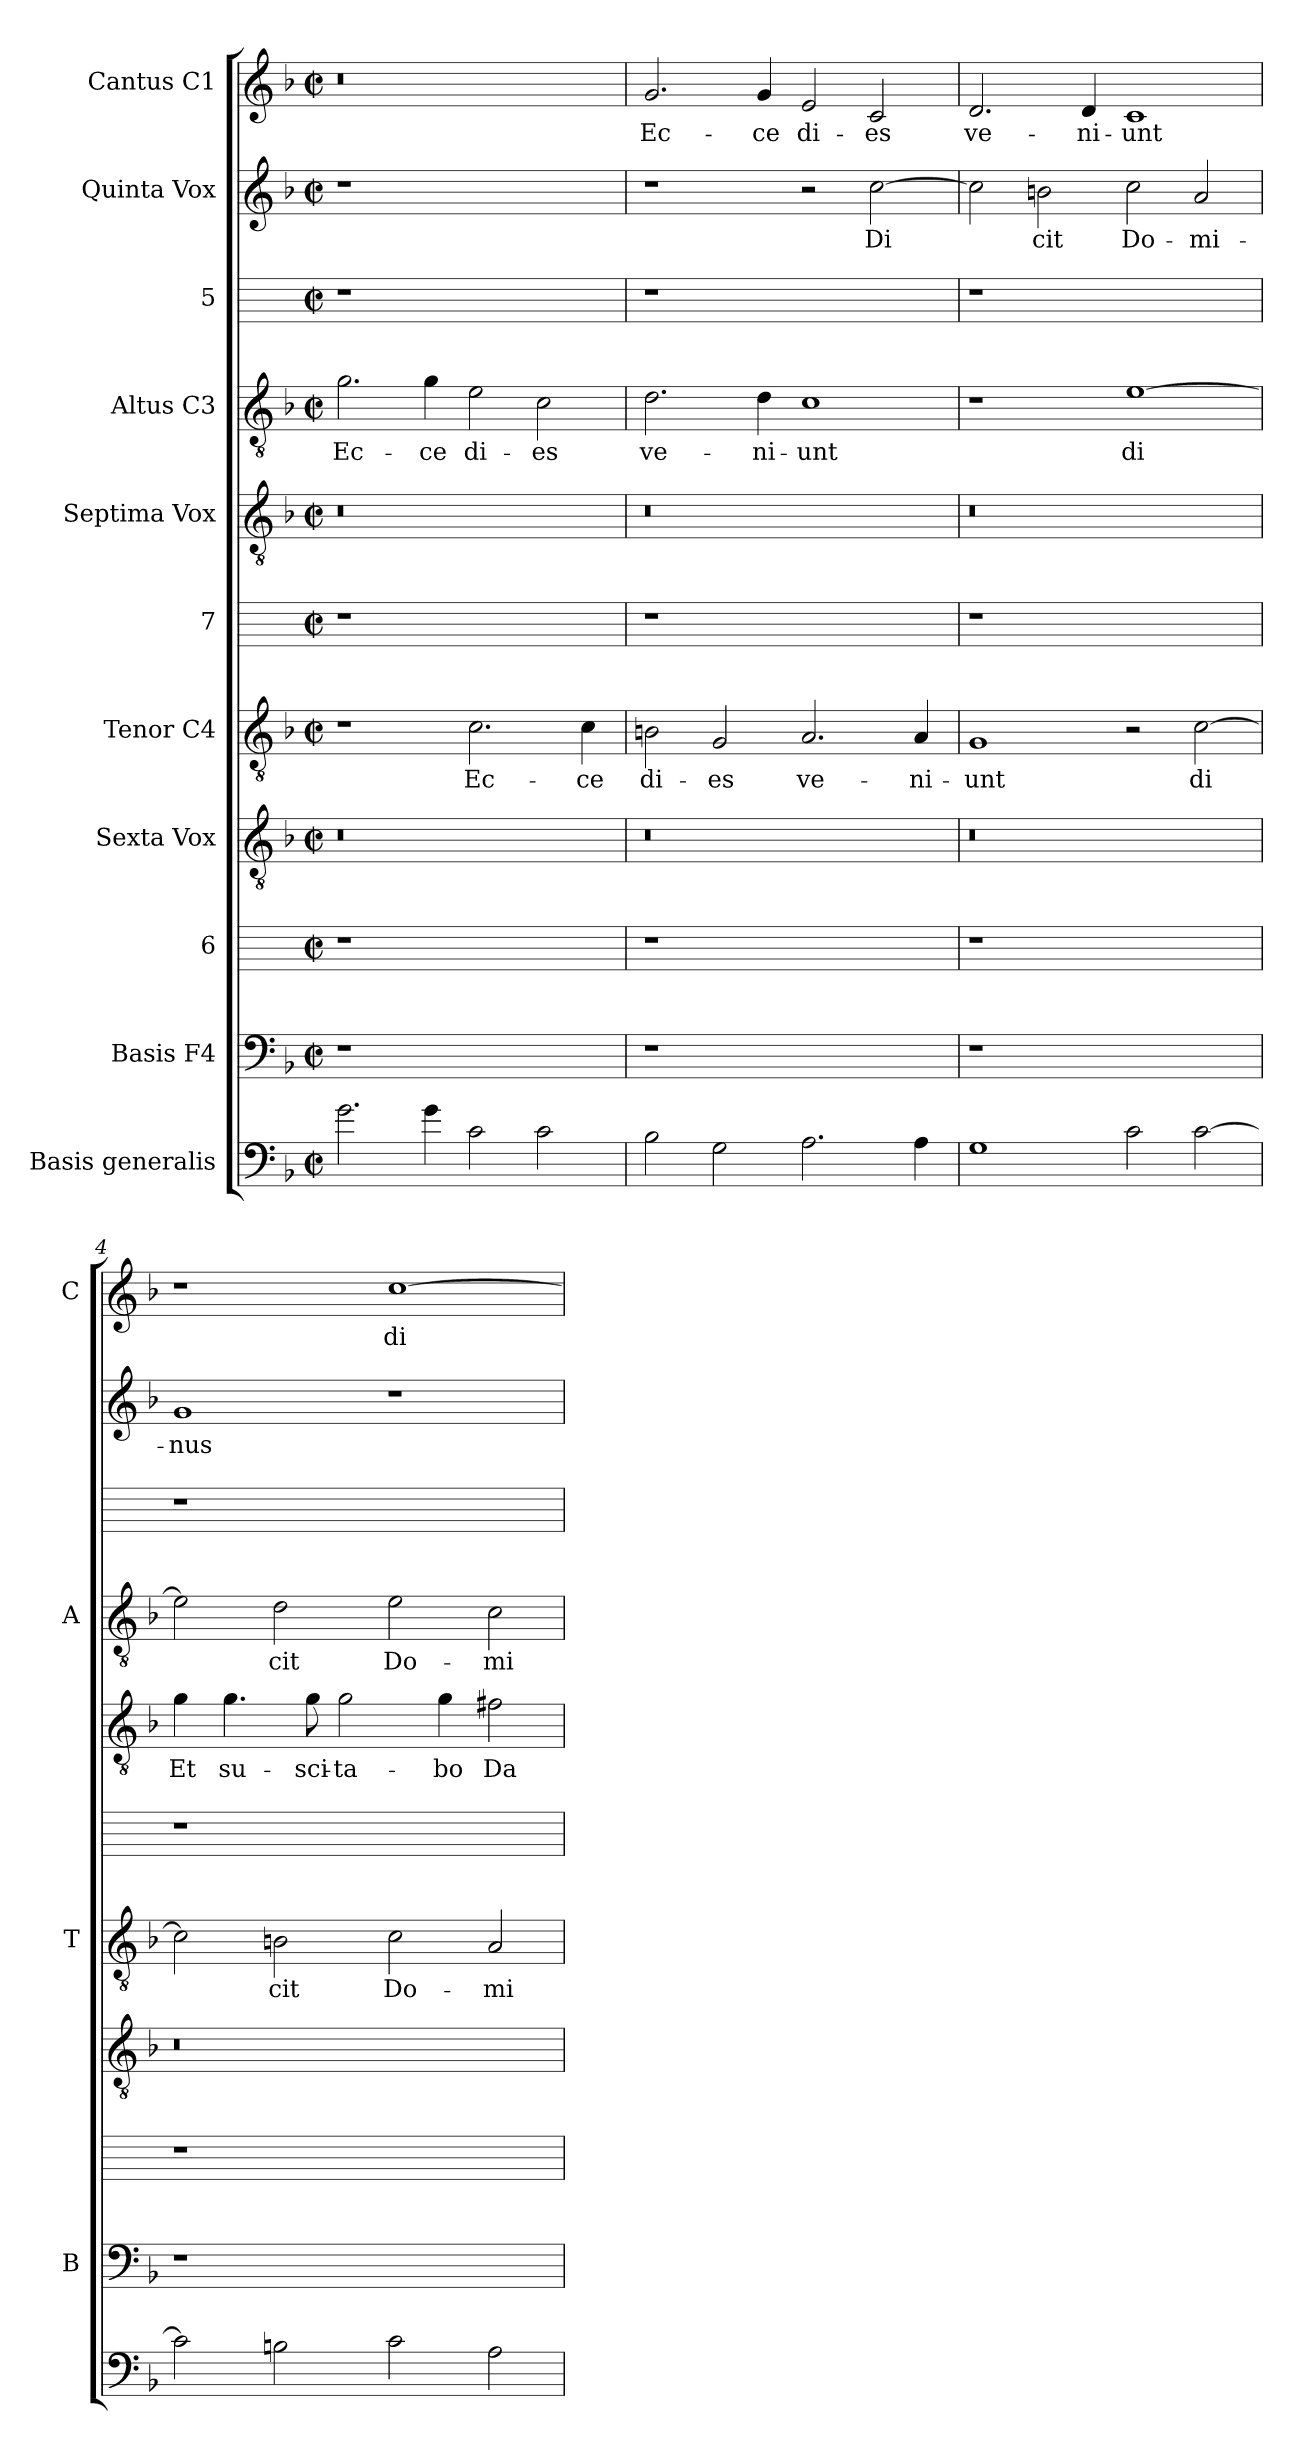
**kern	**kern	**kern	**kern	**kern	**text	**kern	**kern	**text	**kern	**text	**kern	**kern	**text	**kern	**text
*part11	*part10	*part9	*part8	*part7	*part7	*part6	*part5	*part5	*part4	*part4	*part3	*part2	*part2	*part1	*part1
*staff11	*staff10	*staff9	*staff8	*staff7	*staff7	*staff6	*staff5	*staff5	*staff4	*staff4	*staff3	*staff2	*staff2	*staff1	*staff1
*I"Basis  generalis	*I"Basis  F4	*I"6	*I"Sexta  Vox	*I"Tenor  C4	*	*I"7	*I"Septima  Vox	*	*I"Altus  C3	*	*I"5	*I"Quinta  Vox	*	*I"Cantus  C1	*
*	*I'B	*	*	*I'T	*	*	*	*	*I'A	*	*	*	*	*I'C	*
!!LO:PB:g=z
*stria5	*stria5	*stria5	*stria5	*stria5	*	*stria5	*stria5	*	*stria5	*	*stria5	*stria5	*	*stria5	*
*clefF4	*clefF4	*	*clefGv2	*clefGv2	*	*	*clefGv2	*	*clefGv2	*	*	*clefG2	*	*clefG2	*
*k[b-]	*k[b-]	*k[]	*k[b-]	*k[b-]	*	*k[]	*k[b-]	*	*k[b-]	*	*k[]	*k[b-]	*	*k[b-]	*
*F:	*F:	*C:	*F:	*F:	*	*C:	*F:	*	*F:	*	*C:	*F:	*	*F:	*
*M2/2	*M2/2	*M2/2	*M2/2	*M2/2	*	*M2/2	*M2/2	*	*M2/2	*	*M2/2	*M2/2	*	*M2/2	*
*met(c|)	*met(c|)	*met(c|)	*met(c|)	*met(c|)	*	*met(c|)	*met(c|)	*	*met(c|)	*	*met(c|)	*met(c|)	*	*met(c|)	*
=1	=1	=1	=1	=1	=1	=1	=1	=1	=1	=1	=1	=1	=1	=1	=1
!	!	!	!	!	!	!	!	!	!	!LO:LY:b:cj	!	!	!	!	!
2.g\	1r	1r	0r	1r	.	1r	0r	.	2.g\	Ec-	1r	1r	.	0r	.
!	!	!	!	!	!	!	!	!	!	!LO:LY:b:cj	!	!	!	!	!
4g\	.	.	.	.	.	.	.	.	4g\	-ce	.	.	.	.	.
!	!	!	!	!	!LO:LY:b:cj	!	!	!	!	!LO:LY:b:cj	!	!	!	!	!
2c\	1ryy	1ryy	.	2.c\	Ec-	1ryy	.	.	2e\	di-	1ryy	1ryy	.	.	.
!	!	!	!	!	!	!	!	!	!	!LO:LY:b:cj	!	!	!	!	!
2c\	.	.	.	.	.	.	.	.	2c\	-es	.	.	.	.	.
!	!	!	!	!	!LO:LY:b:cj	!	!	!	!	!	!	!	!	!	!
.	.	.	.	4c\	-ce	.	.	.	.	.	.	.	.	.	.
=2	=2	=2	=2	=2	=2	=2	=2	=2	=2	=2	=2	=2	=2	=2	=2
!	!	!	!	!	!LO:LY:b:cj	!	!	!	!	!LO:LY:b:cj	!	!	!	!	!LO:LY:b:cj
2B-\	1r	1r	0r	2B\	di-	1r	0r	.	2.d\	ve-	1r	1r	.	2.g/	Ec-
!	!	!	!	!	!LO:LY:b:cj	!	!	!	!	!	!	!	!	!	!
2G\	.	.	.	2G/	-es	.	.	.	.	.	.	.	.	.	.
!	!	!	!	!	!	!	!	!	!	!LO:LY:b:cj	!	!	!	!	!LO:LY:b:cj
.	.	.	.	.	.	.	.	.	4d\	-ni-	.	.	.	4g/	-ce
!	!	!	!	!	!LO:LY:b:cj	!	!	!	!	!LO:LY:b:cj	!	!	!	!	!LO:LY:b:cj
2.A\	1ryy	1ryy	.	2.A/	ve-	1ryy	.	.	1c	-unt	1ryy	2r	.	2e/	di-
!	!	!	!	!	!	!	!	!	!	!	!	!	!LO:LY:b:cj	!	!LO:LY:b:cj
.	.	.	.	.	.	.	.	.	.	.	.	[>2cc\	Di-	2c/	-es
!	!	!	!	!	!LO:LY:b:cj	!	!	!	!	!	!	!	!	!	!
4A\	.	.	.	4A/	-ni-	.	.	.	.	.	.	.	.	.	.
=3	=3	=3	=3	=3	=3	=3	=3	=3	=3	=3	=3	=3	=3	=3	=3
!	!	!	!	!	!LO:LY:b:cj	!	!	!	!	!	!	!	!LO:LY:b:cj	!	!LO:LY:b:cj
1G	1r	1r	0r	1G	-unt	1r	0r	.	1r	.	1r	2cc\]	--	2.d/	ve-
!	!	!	!	!	!	!	!	!	!	!	!	!	!LO:LY:b:cj	!	!
.	.	.	.	.	.	.	.	.	.	.	.	2bn\	-cit	.	.
!	!	!	!	!	!	!	!	!	!	!	!	!	!	!	!LO:LY:b:cj
.	.	.	.	.	.	.	.	.	.	.	.	.	.	4d/	-ni-
!	!	!	!	!	!	!	!	!	!	!LO:LY:b:cj	!	!	!LO:LY:b:cj	!	!LO:LY:b:cj
2c\	1ryy	1ryy	.	2r	.	1ryy	.	.	[>1e	di-	1ryy	2cc\	Do-	1c	-unt
!	!	!	!	!	!LO:LY:b:cj	!	!	!	!	!	!	!	!LO:LY:b:cj	!	!
[>2c\	.	.	.	[>2c\	di-	.	.	.	.	.	.	2a/	-mi-	.	.
=4	=4	=4	=4	=4	=4	=4	=4	=4	=4	=4	=4	=4	=4	=4	=4
!	!	!	!	!	!LO:LY:b:cj	!	!	!LO:LY:b:cj	!	!LO:LY:b:cj	!	!	!LO:LY:b:cj	!	!
2c\]	1r	1r	0r	2c\]	--	1r	4g\	Et	2e\]	--	1r	1g	-nus	1r	.
!	!	!	!	!	!	!	!	!LO:LY:b:cj	!	!	!	!	!	!	!
.	.	.	.	.	.	.	4.g\	su-	.	.	.	.	.	.	.
!	!	!	!	!	!LO:LY:b:cj	!	!	!	!	!LO:LY:b:cj	!	!	!	!	!
2Bn\	.	.	.	2Bn\	-cit	.	.	.	2d\	-cit	.	.	.	.	.
!	!	!	!	!	!	!	!	!LO:LY:b:cj	!	!	!	!	!	!	!
.	.	.	.	.	.	.	8g\	-sci-	.	.	.	.	.	.	.
!	!	!	!	!	!	!	!	!LO:LY:b:cj	!	!	!	!	!	!	!
.	.	.	.	.	.	.	2g\	-ta-	.	.	.	.	.	.	.
!	!	!	!	!	!LO:LY:b:cj	!	!	!	!	!LO:LY:b:cj	!	!	!	!	!LO:LY:b:cj
2c\	1ryy	1ryy	.	2c\	Do-	1ryy	.	.	2e\	Do-	1ryy	1r	.	[>1cc	di-
!	!	!	!	!	!	!	!	!LO:LY:b:cj	!	!	!	!	!	!	!
.	.	.	.	.	.	.	4g\	-bo	.	.	.	.	.	.	.
!	!	!	!	!	!LO:LY:b:cj	!	!	!LO:LY:b:cj	!	!LO:LY:b:cj	!	!	!	!	!
2A\	.	.	.	2A/	-mi-	.	2f#X\	Da-	2c\	-mi-	.	.	.	.	.
=	=	=	=	=	=	=	=	=	=	=	=	=	=	=	=
*-	*-	*-	*-	*-	*-	*-	*-	*-	*-	*-	*-	*-	*-	*-	*-
